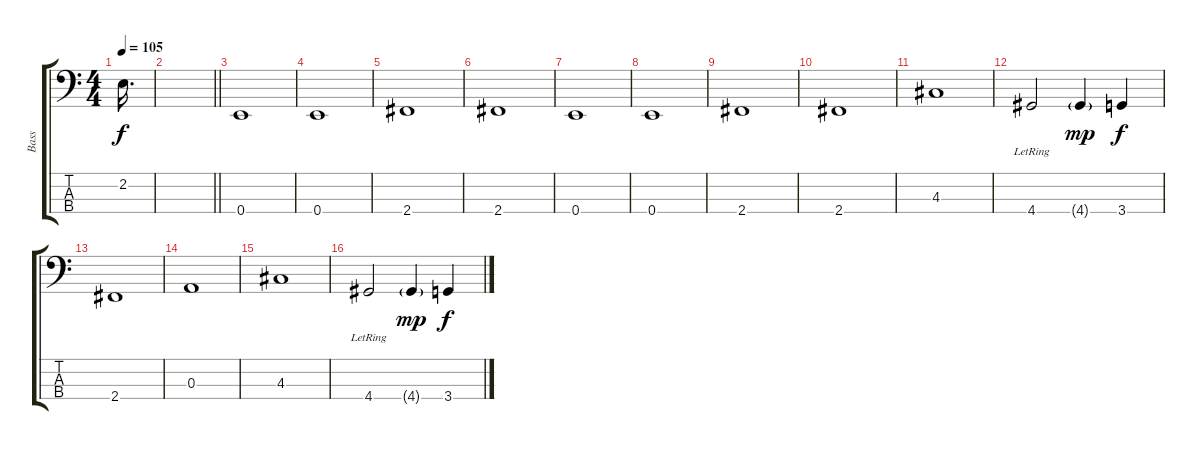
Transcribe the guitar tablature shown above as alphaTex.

\track ("Bass" "Bass") {instrument electricbassfinger}
\staff {score tabs}
\tuning (G2 D2 A1 E1) {hide}
\ts (4 4)
\tempo 105
\clef f4
\ks c
2.2.16{d dy f} |
\barLineRight lightlight
|
0.4.1 |
0.4.1 |
2.4.1 |
2.4.1 |
0.4.1 |
0.4.1 |
2.4.1 |
2.4.1 |
4.3.1 |
4.4{lr}.2 4.4{g}.4{dy mp} 3.4.4{dy f} |
2.4.1 |
0.3.1 |
4.3.1 |
4.4{lr}.2 4.4{g}.4{dy mp} 3.4.4{dy f}
